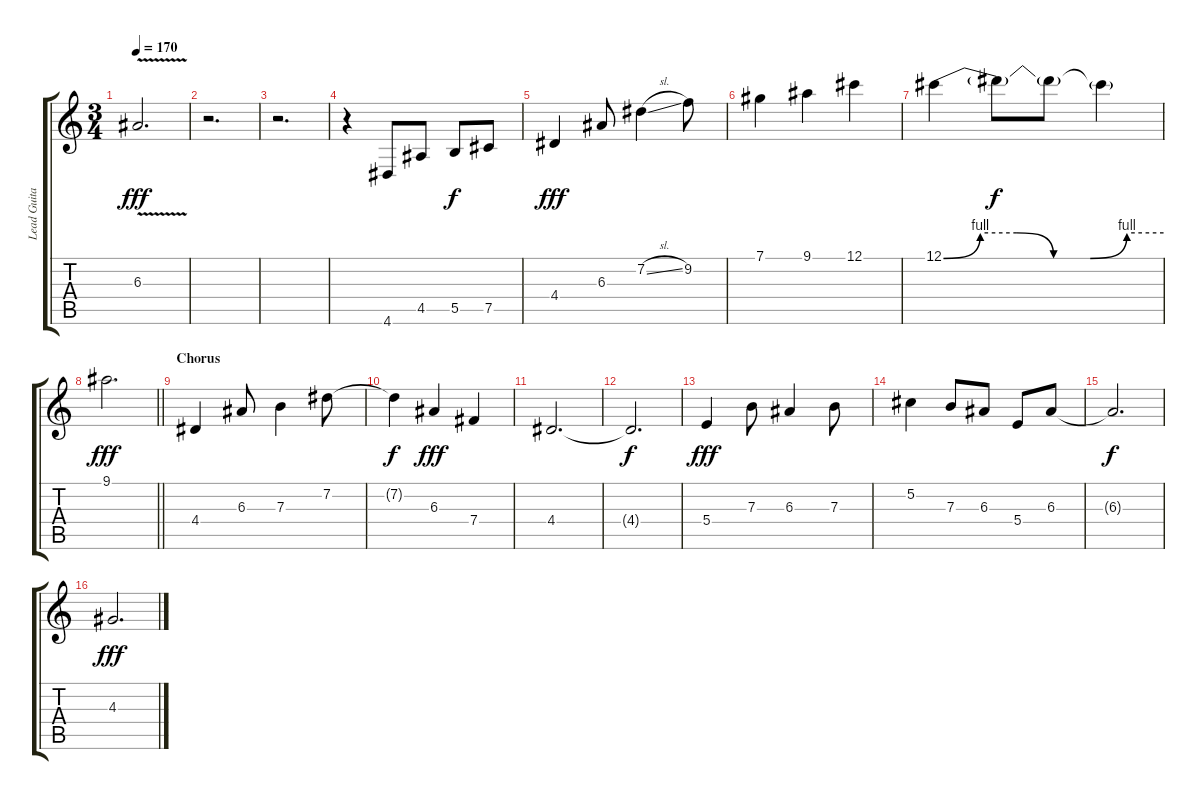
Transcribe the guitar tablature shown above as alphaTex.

\track ("Lead Guitar" "Lead Guita") {instrument distortionguitar}
\staff {score tabs}
\tuning (Db4 Ab3 E3 B2 Gb2 B1) {hide}
\ts (3 4)
\tempo 170
\clef g2
\ks c
6.3{v}.2{d dy fff} |
r.2{d} |
r.2{d} |
r.4 4.6.8 4.5.8 5.5.8{dy f} 7.5.8 |
4.4.4{dy fff} 6.3.8 7.2{sl}.4 9.2.8 |
7.1.4 9.1.4 12.1.4 |
12.1{be (custom 0 0 10 4 20 4 30 0 40 0 50 4 60 4)}.4 12.1{t}.8{dy f} 12.1{t}.8 12.1{t}.4 |
\barLineRight lightlight
9.1.2{d dy fff} |
\section ("" "Chorus")
4.4.4 6.3.8 7.3.4 7.2.8 |
7.2{t}.4{dy f} 6.3.4{dy fff} 7.4.4 |
4.4.2{d} |
4.4{t}.2{d dy f} |
5.4.4{dy fff} 7.3.8 6.3.4 7.3.8 |
5.2.4 7.3.8 6.3.8 5.4.8 6.3.8 |
6.3{t}.2{d dy f} |
4.3.2{d dy fff}
